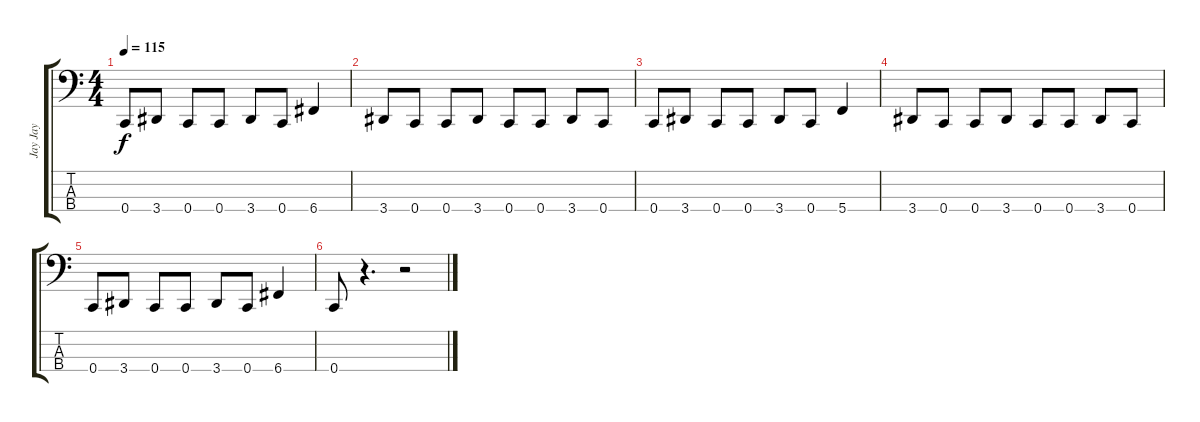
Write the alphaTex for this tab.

\track ("Jay Jay" "Jay Jay") {instrument electricbasspick}
\staff {score tabs}
\tuning (F2 C2 G1 C1) {hide}
\ts (4 4)
\tempo 115
\clef f4
\ks c
0.4.8{dy f} 3.4.8 0.4.8 0.4.8 3.4.8 0.4.8 6.4.4 |
3.4.8 0.4.8 0.4.8 3.4.8 0.4.8 0.4.8 3.4.8 0.4.8 |
0.4.8 3.4.8 0.4.8 0.4.8 3.4.8 0.4.8 5.4.4 |
3.4.8 0.4.8 0.4.8 3.4.8 0.4.8 0.4.8 3.4.8 0.4.8 |
0.4.8 3.4.8 0.4.8 0.4.8 3.4.8 0.4.8 6.4.4 |
0.4.8 r.4{d} r.2
